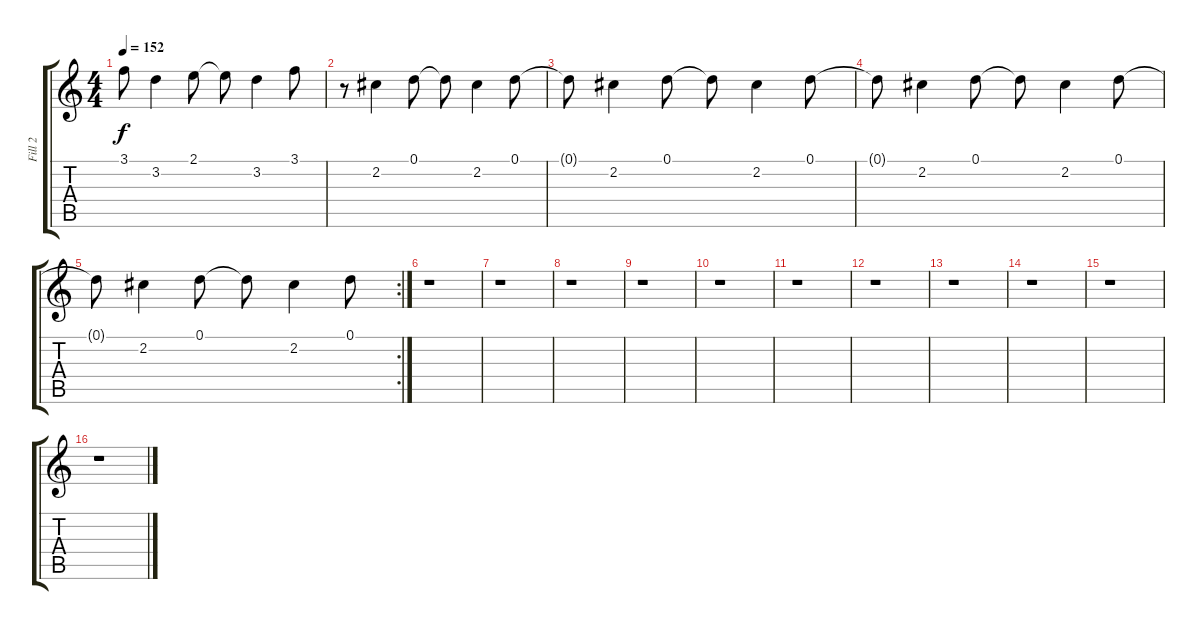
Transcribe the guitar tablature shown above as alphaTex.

\track ("Fill 2" "Fill 2") {instrument distortionguitar}
\staff {score tabs}
\tuning (D4 B3 G3 D3 A2 D2) {hide}
\ts (4 4)
\tempo 152
\clef g2
\ks c
3.1{t}.8{dy f} 3.2.4 2.1.8 2.1{t}.8 3.2.4 3.1.8 |
r.8 2.2.4 0.1.8 0.1{t}.8 2.2.4 0.1.8 |
0.1{t}.8 2.2.4 0.1.8 0.1{t}.8 2.2.4 0.1.8 |
0.1{t}.8 2.2.4 0.1.8 0.1{t}.8 2.2.4 0.1.8 |
\rc 2
0.1{t}.8 2.2.4 0.1.8 0.1{t}.8 2.2.4 0.1.8 |
r.1 |
r.1 |
r.1 |
r.1 |
r.1 |
r.1 |
r.1 |
r.1 |
r.1 |
r.1 |
r.1
